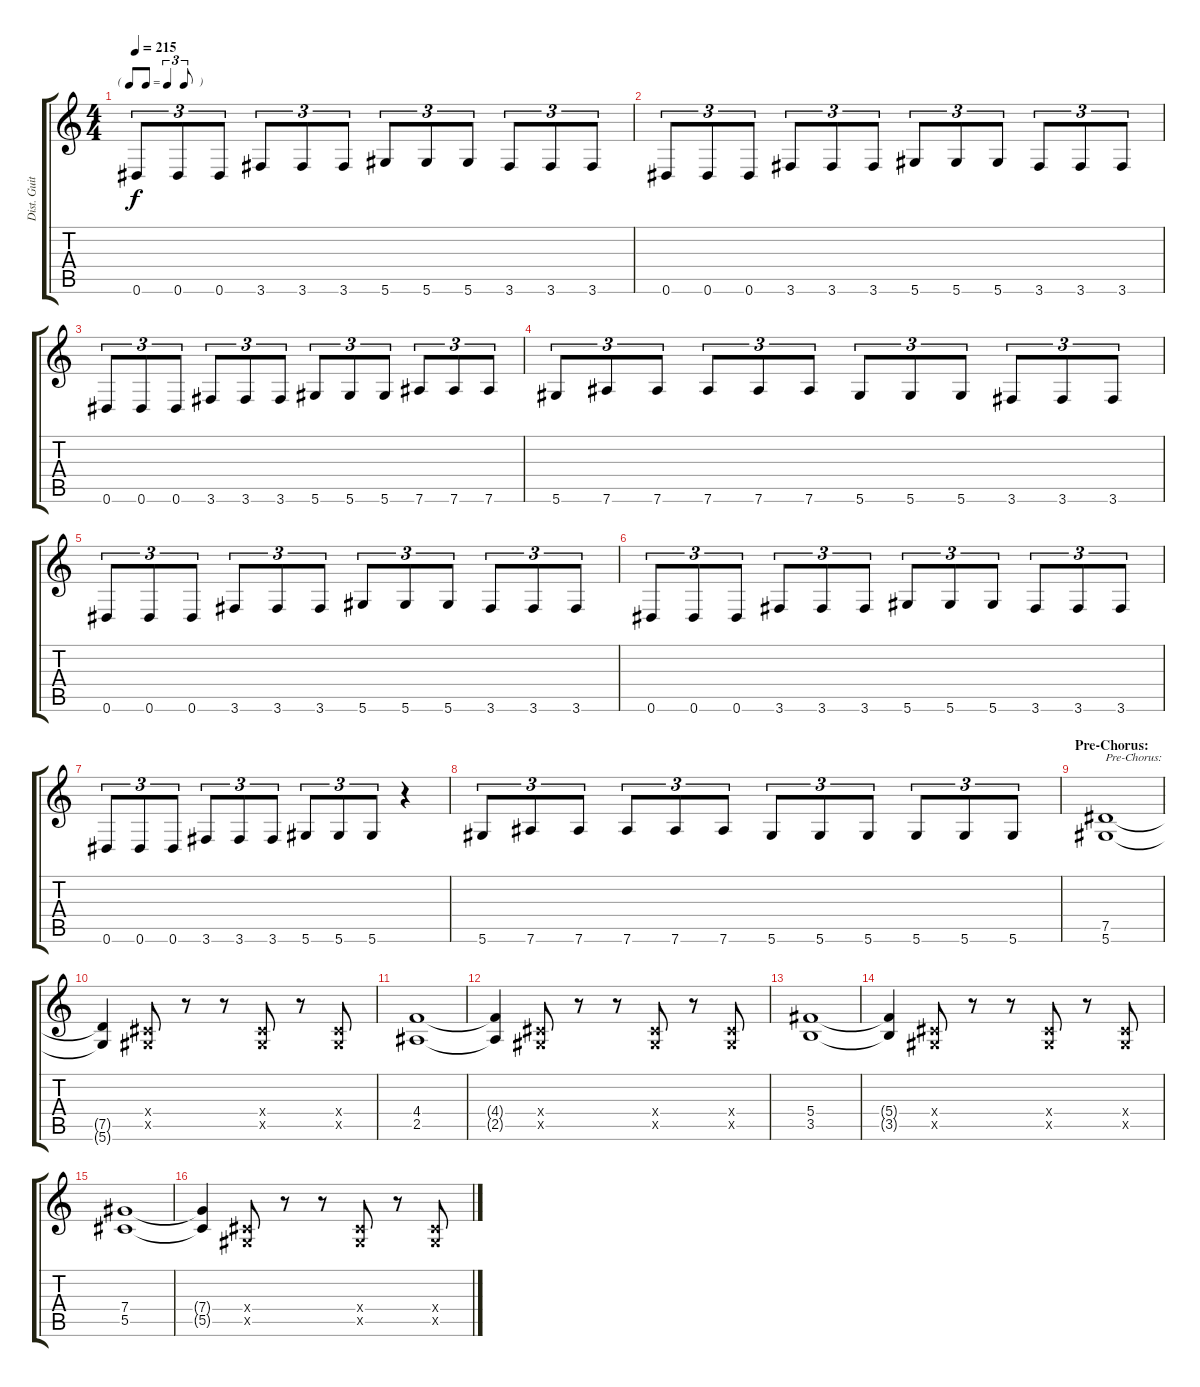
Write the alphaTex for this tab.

\track ("Dist. Guitar 2" "Dist. Guit") {instrument distortionguitar}
\staff {score tabs}
\tuning (Eb4 Bb3 Gb3 Db3 Ab2 Eb2) {hide}
\ts (4 4)
\tf triplet8th
\tempo 215
\clef g2
\ks c
0.6.8{tu (3 2) dy f} 0.6.8{tu (3 2)} 0.6.8{tu (3 2)} 3.6.8{tu (3 2)} 3.6.8{tu (3 2)} 3.6.8{tu (3 2)} 5.6.8{tu (3 2)} 5.6.8{tu (3 2)} 5.6.8{tu (3 2)} 3.6.8{tu (3 2)} 3.6.8{tu (3 2)} 3.6.8{tu (3 2)} |
0.6.8{tu (3 2)} 0.6.8{tu (3 2)} 0.6.8{tu (3 2)} 3.6.8{tu (3 2)} 3.6.8{tu (3 2)} 3.6.8{tu (3 2)} 5.6.8{tu (3 2)} 5.6.8{tu (3 2)} 5.6.8{tu (3 2)} 3.6.8{tu (3 2)} 3.6.8{tu (3 2)} 3.6.8{tu (3 2)} |
0.6.8{tu (3 2)} 0.6.8{tu (3 2)} 0.6.8{tu (3 2)} 3.6.8{tu (3 2)} 3.6.8{tu (3 2)} 3.6.8{tu (3 2)} 5.6.8{tu (3 2)} 5.6.8{tu (3 2)} 5.6.8{tu (3 2)} 7.6.8{tu (3 2)} 7.6.8{tu (3 2)} 7.6.8{tu (3 2)} |
5.6.8{tu (3 2)} 7.6.8{tu (3 2)} 7.6.8{tu (3 2)} 7.6.8{tu (3 2)} 7.6.8{tu (3 2)} 7.6.8{tu (3 2)} 5.6.8{tu (3 2)} 5.6.8{tu (3 2)} 5.6.8{tu (3 2)} 3.6.8{tu (3 2)} 3.6.8{tu (3 2)} 3.6.8{tu (3 2)} |
0.6.8{tu (3 2)} 0.6.8{tu (3 2)} 0.6.8{tu (3 2)} 3.6.8{tu (3 2)} 3.6.8{tu (3 2)} 3.6.8{tu (3 2)} 5.6.8{tu (3 2)} 5.6.8{tu (3 2)} 5.6.8{tu (3 2)} 3.6.8{tu (3 2)} 3.6.8{tu (3 2)} 3.6.8{tu (3 2)} |
0.6.8{tu (3 2)} 0.6.8{tu (3 2)} 0.6.8{tu (3 2)} 3.6.8{tu (3 2)} 3.6.8{tu (3 2)} 3.6.8{tu (3 2)} 5.6.8{tu (3 2)} 5.6.8{tu (3 2)} 5.6.8{tu (3 2)} 3.6.8{tu (3 2)} 3.6.8{tu (3 2)} 3.6.8{tu (3 2)} |
0.6.8{tu (3 2)} 0.6.8{tu (3 2)} 0.6.8{tu (3 2)} 3.6.8{tu (3 2)} 3.6.8{tu (3 2)} 3.6.8{tu (3 2)} 5.6.8{tu (3 2)} 5.6.8{tu (3 2)} 5.6.8{tu (3 2)} r.4 |
5.6.8{tu (3 2)} 7.6.8{tu (3 2)} 7.6.8{tu (3 2)} 7.6.8{tu (3 2)} 7.6.8{tu (3 2)} 7.6.8{tu (3 2)} 5.6.8{tu (3 2)} 5.6.8{tu (3 2)} 5.6.8{tu (3 2)} 5.6.8{tu (3 2)} 5.6.8{tu (3 2)} 5.6.8{tu (3 2)} |
\section ("" "Pre-Chorus:")
(7.5 5.6).1{txt "Pre-Chorus:"} |
(7.5{t} 5.6{t}).4 (0.4{x} 0.5{x}).8 r.8 r.8 (0.4{x} 0.5{x}).8 r.8 (0.4{x} 0.5{x}).8 |
(4.4 2.5).1 |
(4.4{t} 2.5{t}).4 (0.4{x} 0.5{x}).8 r.8 r.8 (0.4{x} 0.5{x}).8 r.8 (0.4{x} 0.5{x}).8 |
(5.4 3.5).1 |
(5.4{t} 3.5{t}).4 (0.4{x} 0.5{x}).8 r.8 r.8 (0.4{x} 0.5{x}).8 r.8 (0.4{x} 0.5{x}).8 |
(7.4 5.5).1 |
(7.4{t} 5.5{t}).4 (0.4{x} 0.5{x}).8 r.8 r.8 (0.4{x} 0.5{x}).8 r.8 (0.4{x} 0.5{x}).8
